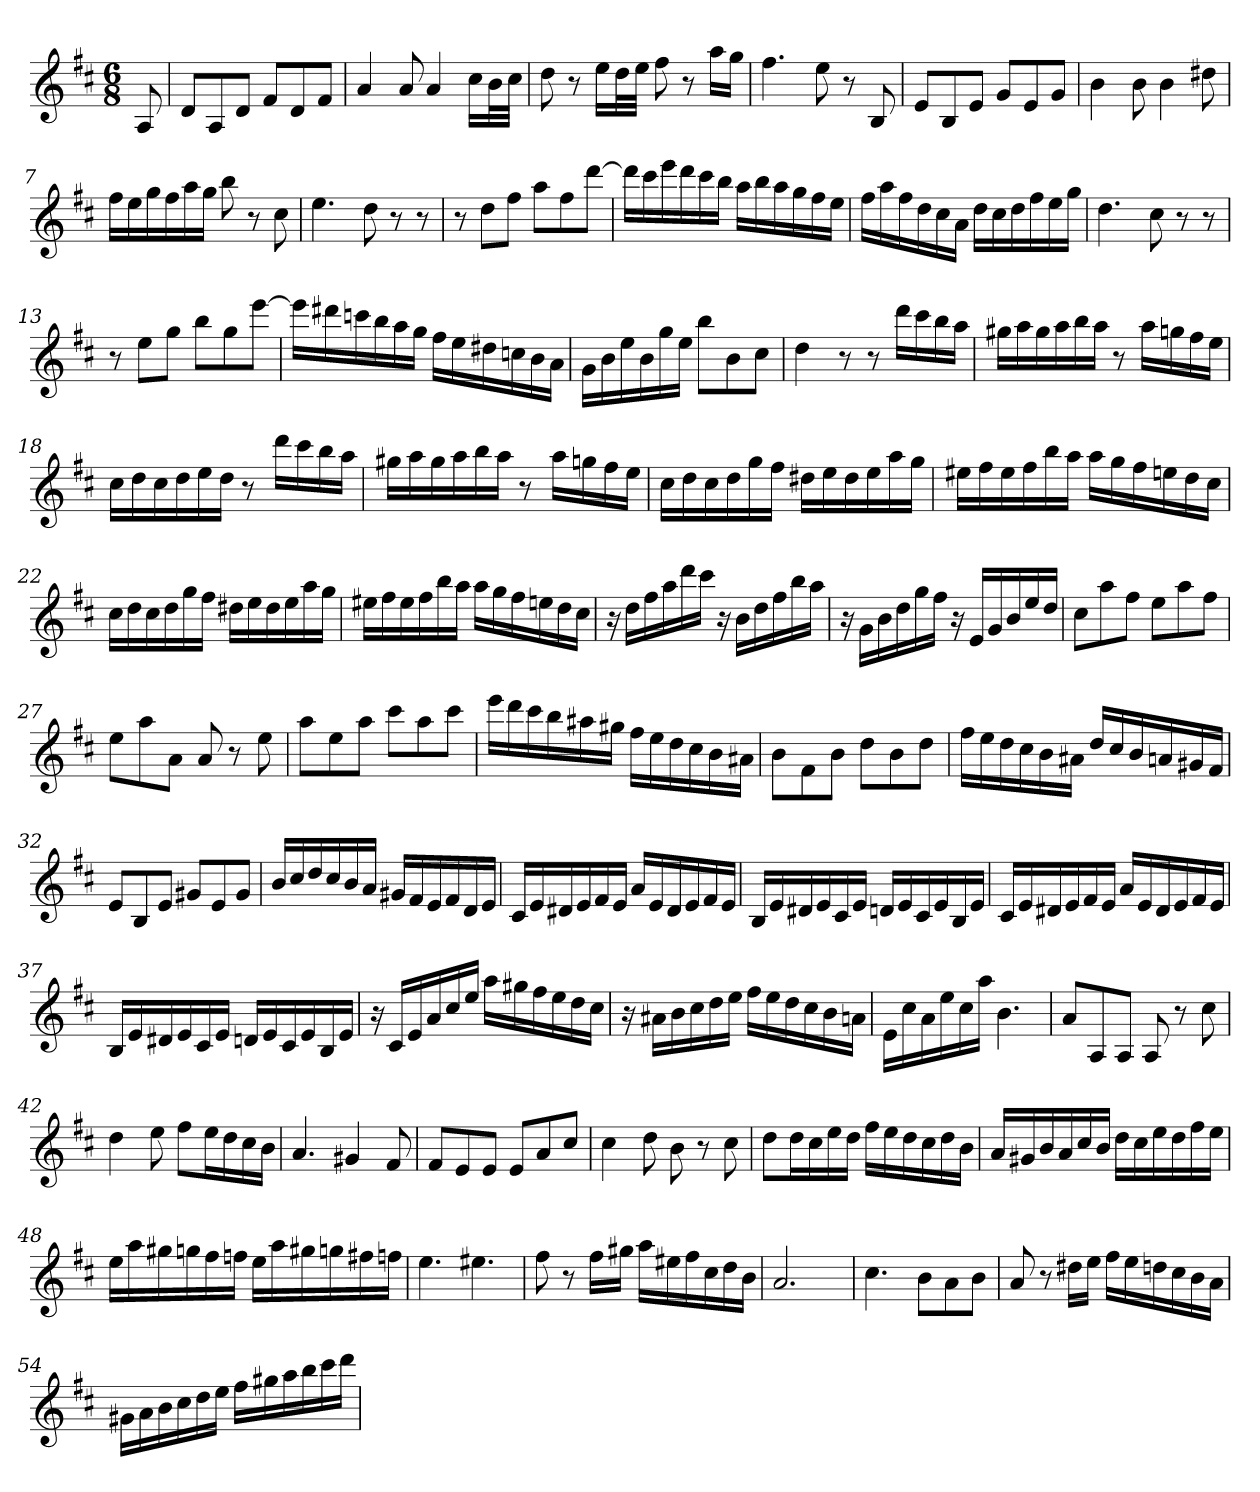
**kern
*part1
*staff1
*clefG2
*k[f#c#]
*D:
*M6/8
*MM124
=
8A
=1
8d/L
8A/
8d/J
8f#/L
8d/
8f#/J
=2
4a
8a
4a
16cc#\LL
32b\L
32cc#\JJJ
=3
8dd
8r
16ee\LL
32dd\L
32ee\JJJ
8ff#
8r
16aa\LL
16gg\JJ
=4
4.ff#
8ee
8r
8B
=5
8e/L
8B/
8e/J
8g/L
8e/
8g/J
=6
4b
8b
4b
8dd#X
=7
16ff#\LL
16ee\
16gg\
16ff#\
16aa\
16gg\JJ
8bb
8r
8cc#
=8
4.ee
8dd
8r
8r
=9
8r
8dd\L
8ff#\J
8aa\L
8ff#\
[8ddd\J
=10
16ddd\LL]
16ccc#\
16eee\
16ddd\
16ccc#\
16bb\JJ
16aa\LL
16bb\
16aa\
16gg\
16ff#\
16ee\JJ
=11
16ff#\LL
16aa\
16ff#\
16dd\
16cc#\
16a\JJ
16dd\LL
16cc#\
16dd\
16ff#\
16ee\
16gg\JJ
=12
4.dd
8cc#
8r
8r
=13
8r
8ee\L
8gg\J
8bb\L
8gg\
[8eee\J
=14
16eee\LL]
16ddd#X\
16cccn\
16bb\
16aa\
16gg\JJ
16ff#\LL
16ee\
16dd#X\
16ccn\
16b\
16a\JJ
=15
16g\LL
16b\
16ee\
16b\
16gg\
16ee\JJ
8bb\L
8b\
8cc#\J
=16
4dd
8r
8r
16ddd\LL
16ccc#\
16bb\
16aa\JJ
=17
16gg#X\LL
16aa\
16gg#\
16aa\
16bb\
16aa\JJ
8r
16aa\LL
16ggn\
16ff#\
16ee\JJ
=18
16cc#\LL
16dd\
16cc#\
16dd\
16ee\
16dd\JJ
8r
16ddd\LL
16ccc#\
16bb\
16aa\JJ
=19
16gg#X\LL
16aa\
16gg#\
16aa\
16bb\
16aa\JJ
8r
16aa\LL
16ggn\
16ff#\
16ee\JJ
=20
16cc#\LL
16dd\
16cc#\
16dd\
16gg\
16ff#\JJ
16dd#X\LL
16ee\
16dd#\
16ee\
16aa\
16gg\JJ
=21
16ee#X\LL
16ff#\
16ee#\
16ff#\
16bb\
16aa\JJ
16aa\LL
16gg\
16ff#\
16een\
16dd\
16cc#\JJ
=22
16cc#\LL
16dd\
16cc#\
16dd\
16gg\
16ff#\JJ
16dd#X\LL
16ee\
16dd#\
16ee\
16aa\
16gg\JJ
=23
16ee#X\LL
16ff#\
16ee#\
16ff#\
16bb\
16aa\JJ
16aa\LL
16gg\
16ff#\
16een\
16dd\
16cc#\JJ
=24
16r
16dd\LL
16ff#\
16aa\
16ddd\
16ccc#\JJ
16r
16b\LL
16dd\
16ff#\
16bb\
16aa\JJ
=25
16r
16g\LL
16b\
16dd\
16gg\
16ff#\JJ
16r
16e/LL
16g/
16b/
16ee/
16dd/JJ
=26
8cc#\L
8aa\
8ff#\J
8ee\L
8aa\
8ff#\J
=27
8ee\L
8aa\
8a\J
8a
8r
8ee
=28
8aa\L
8ee\
8aa\J
8ccc#\L
8aa\
8ccc#\J
=29
16eee\LL
16ddd\
16ccc#\
16bb\
16aa#X\
16gg#X\JJ
16ff#\LL
16ee\
16dd\
16cc#\
16b\
16a#X\JJ
=30
8b\L
8f#\
8b\J
8dd\L
8b\
8dd\J
=31
16ff#\LL
16ee\
16dd\
16cc#\
16b\
16a#X\JJ
16dd/LL
16cc#/
16b/
16an/
16g#X/
16f#/JJ
=32
8e/L
8B/
8e/J
8g#X/L
8e/
8g#/J
=33
16b/LL
16cc#/
16dd/
16cc#/
16b/
16a/JJ
16g#X/LL
16f#/
16e/
16f#/
16d/
16e/JJ
=34
16c#/LL
16e/
16d#X/
16e/
16f#/
16e/JJ
16a/LL
16e/
16d#/
16e/
16f#/
16e/JJ
=35
16B/LL
16e/
16d#X/
16e/
16c#/
16e/JJ
16dn/LL
16e/
16c#/
16e/
16B/
16e/JJ
=36
16c#/LL
16e/
16d#X/
16e/
16f#/
16e/JJ
16a/LL
16e/
16d#/
16e/
16f#/
16e/JJ
=37
16B/LL
16e/
16d#X/
16e/
16c#/
16e/JJ
16dn/LL
16e/
16c#/
16e/
16B/
16e/JJ
=38
16r
16c#/LL
16e/
16a/
16cc#/
16ee/JJ
16aa\LL
16gg#X\
16ff#\
16ee\
16dd\
16cc#\JJ
=39
16r
16a#X\LL
16b\
16cc#\
16dd\
16ee\JJ
16ff#\LL
16ee\
16dd\
16cc#\
16b\
16an\JJ
=40
16e\LL
16cc#\
16a\
16ee\
16cc#\
16aa\JJ
4.b
=41
8a/L
8A/
8A/J
8A
8r
8cc#
=42
4dd
8ee
8ff#\L
16ee\L
16dd\
16cc#\
16b\JJ
=43
4.a
4g#X
8f#
=44
8f#/L
8e/
8e/J
8e/L
8a/
8cc#/J
=45
4cc#
8dd
8b
8r
8cc#
=46
8dd\L
16dd\L
16cc#\
16ee\
16dd\JJ
16ff#\LL
16ee\
16dd\
16cc#\
16dd\
16b\JJ
=47
16a/LL
16g#X/
16b/
16a/
16cc#/
16b/JJ
16dd\LL
16cc#\
16ee\
16dd\
16ff#\
16ee\JJ
=48
16ee\LL
16aa\
16gg#X\
16ggn\
16ff#\
16ffn\JJ
16ee\LL
16aa\
16gg#X\
16ggn\
16ff#X\
16ffn\JJ
=49
4.ee
4.ee#X
=50
8ff#
8r
16ff#\LL
16gg#X\JJ
16aa\LL
16ee#X\
16ff#\
16cc#\
16dd\
16b\JJ
=51
2.a
=52
4.cc#
8b\L
8a\
8b\J
=53
8a
8r
16dd#X\LL
16ee\JJ
16ff#\LL
16ee\
16ddn\
16cc#\
16b\
16a\JJ
=54
16g#X\LL
16a\
16b\
16cc#\
16dd\
16ee\JJ
16ff#\LL
16gg#X\
16aa\
16bb\
16ccc#\
16ddd\JJ
=
*-
